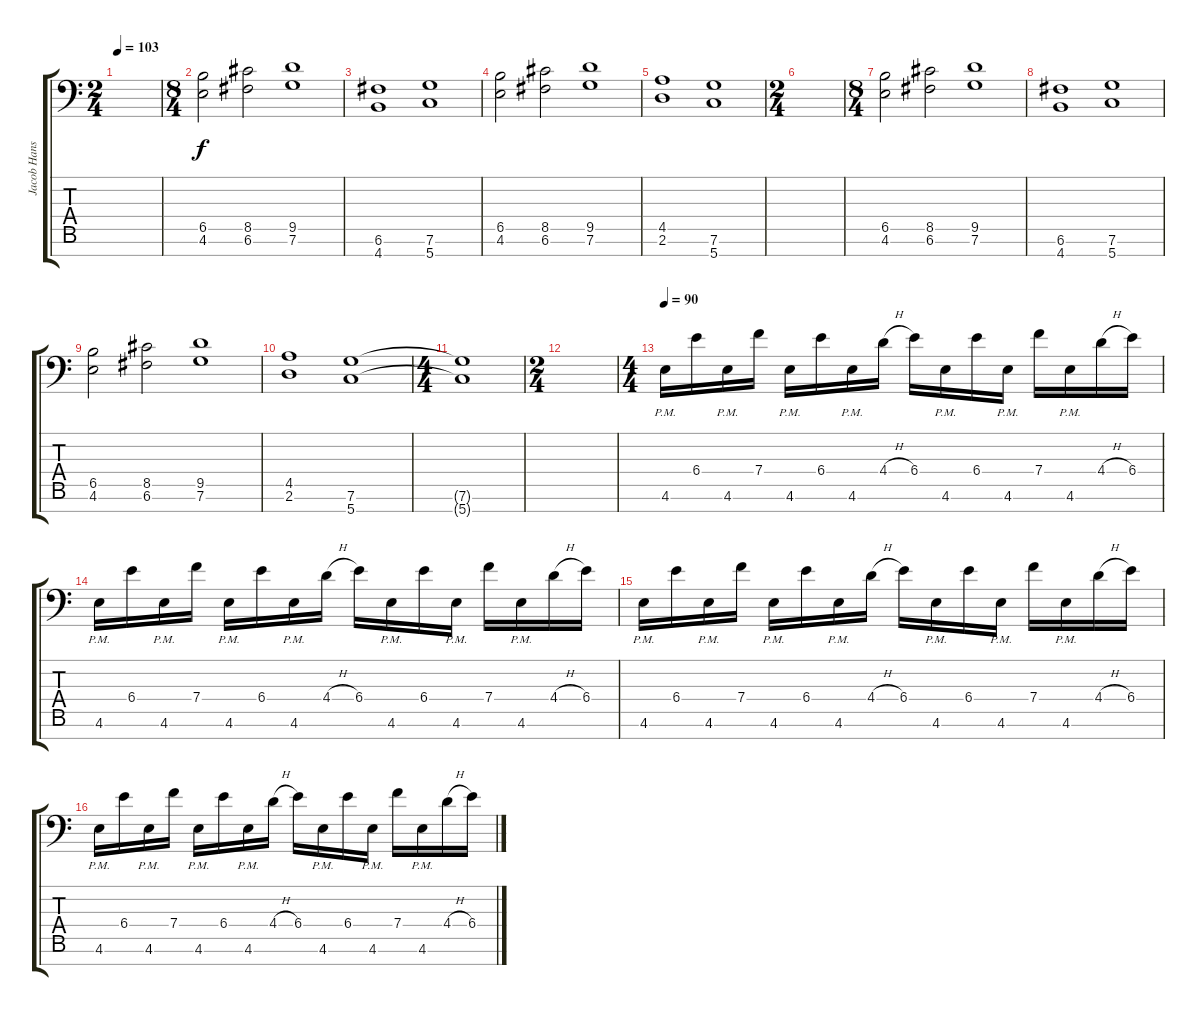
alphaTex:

\track ("Jacob Hansen - rhythm guitars  " "Jacob Hans") {instrument distortionguitar}
\staff {score tabs}
\tuning (C4 G3 Eb3 Bb2 F2 C2 G1) {hide}
\ts (2 4)
\tempo 103
\clef f4
\ks c
|
\ts (8 4)
(6.5 4.6).2 (8.5 6.6).2 (9.5 7.6).1 |
(6.6 4.7).1 (7.6 5.7).1 |
(6.5 4.6).2 (8.5 6.6).2 (9.5 7.6).1 |
(4.5 2.6).1 (7.6 5.7).1 |
\ts (2 4)
|
\ts (8 4)
(6.5 4.6).2 (8.5 6.6).2 (9.5 7.6).1 |
(6.6 4.7).1 (7.6 5.7).1 |
(6.5 4.6).2 (8.5 6.6).2 (9.5 7.6).1 |
(4.5 2.6).1 (7.6 5.7).1 |
\ts (4 4)
(7.6{t} 5.7{t}).1 |
\ts (2 4)
|
\ts (4 4)
\tempo 90
4.6{pm}.16{volume 11} 6.4.16 4.6{pm}.16 7.4.16 4.6{pm}.16 6.4.16 4.6{pm}.16 4.4{h}.16 6.4.16 4.6{pm}.16 6.4.16 4.6{pm}.16 7.4.16 4.6{pm}.16 4.4{h}.16 6.4.16 |
4.6{pm}.16 6.4.16 4.6{pm}.16 7.4.16 4.6{pm}.16 6.4.16 4.6{pm}.16 4.4{h}.16 6.4.16 4.6{pm}.16 6.4.16 4.6{pm}.16 7.4.16 4.6{pm}.16 4.4{h}.16 6.4.16 |
4.6{pm}.16 6.4.16 4.6{pm}.16 7.4.16 4.6{pm}.16 6.4.16 4.6{pm}.16 4.4{h}.16 6.4.16 4.6{pm}.16 6.4.16 4.6{pm}.16 7.4.16 4.6{pm}.16 4.4{h}.16 6.4.16 |
4.6{pm}.16 6.4.16 4.6{pm}.16 7.4.16 4.6{pm}.16 6.4.16 4.6{pm}.16 4.4{h}.16 6.4.16 4.6{pm}.16 6.4.16 4.6{pm}.16 7.4.16 4.6{pm}.16 4.4{h}.16 6.4.16
